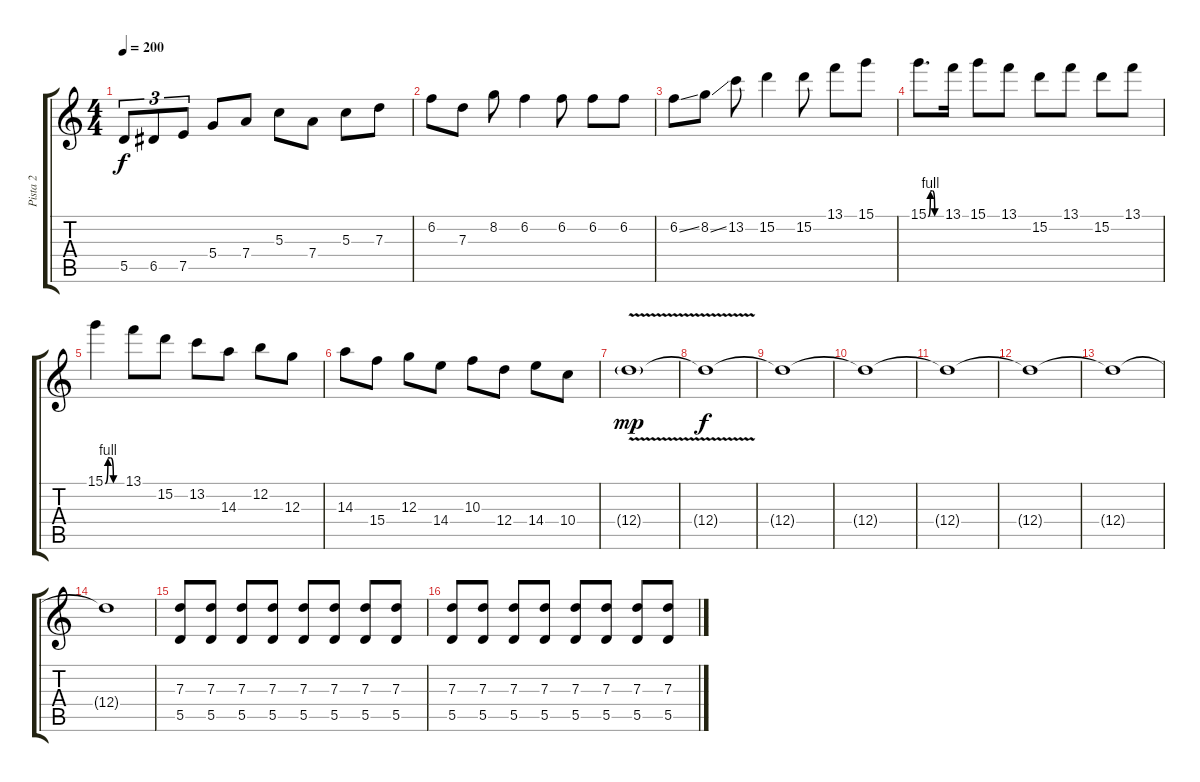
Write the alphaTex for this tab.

\track ("Pista 2" "Pista 2") {instrument overdrivenguitar}
\staff {score tabs}
\tuning (E4 B3 G3 D3 A2 D2) {hide}
\ts (4 4)
\tempo 200
\clef g2
\ks c
5.5.8{tu (3 2) dy f} 6.5.8{tu (3 2)} 7.5.8{tu (3 2)} 5.4.8 7.4.8 5.3.8 7.4.8 5.3.8 7.3.8 |
6.2.8 7.3.8 8.2.8 6.2.4 6.2.8 6.2.8 6.2.8 |
6.2{ss}.8 8.2{ss}.8 13.2.8 15.2.4 15.2.8 13.1.8 15.1.8 |
15.1{be (custom 0 0 10 4 20 4 30 0 60 0)}.8{d} 13.1.16 15.1.8 13.1.8 15.2.8 13.1.8 15.2.8 13.1.8 |
15.1{be (custom 0 0 10 4 20 4 30 0 60 0)}.4 13.1.8 15.2.8 13.2.8 14.3.8 12.2.8 12.3.8 |
14.3.8 15.4.8 12.3.8 14.4.8 10.3.8 12.4.8 14.4.8 10.4.8 |
12.4{v g}.1{dy mp} |
12.4{t}.1{dy f} |
12.4{t}.1 |
12.4{t}.1 |
12.4{t}.1 |
12.4{t}.1 |
12.4{t}.1 |
12.4{t}.1 |
(7.3 5.5).8 (7.3 5.5).8 (7.3 5.5).8 (7.3 5.5).8 (7.3 5.5).8 (7.3 5.5).8 (7.3 5.5).8 (7.3 5.5).8 |
(7.3 5.5).8 (7.3 5.5).8 (7.3 5.5).8 (7.3 5.5).8 (7.3 5.5).8 (7.3 5.5).8 (7.3 5.5).8 (7.3{ss} 5.5{ss}).8
